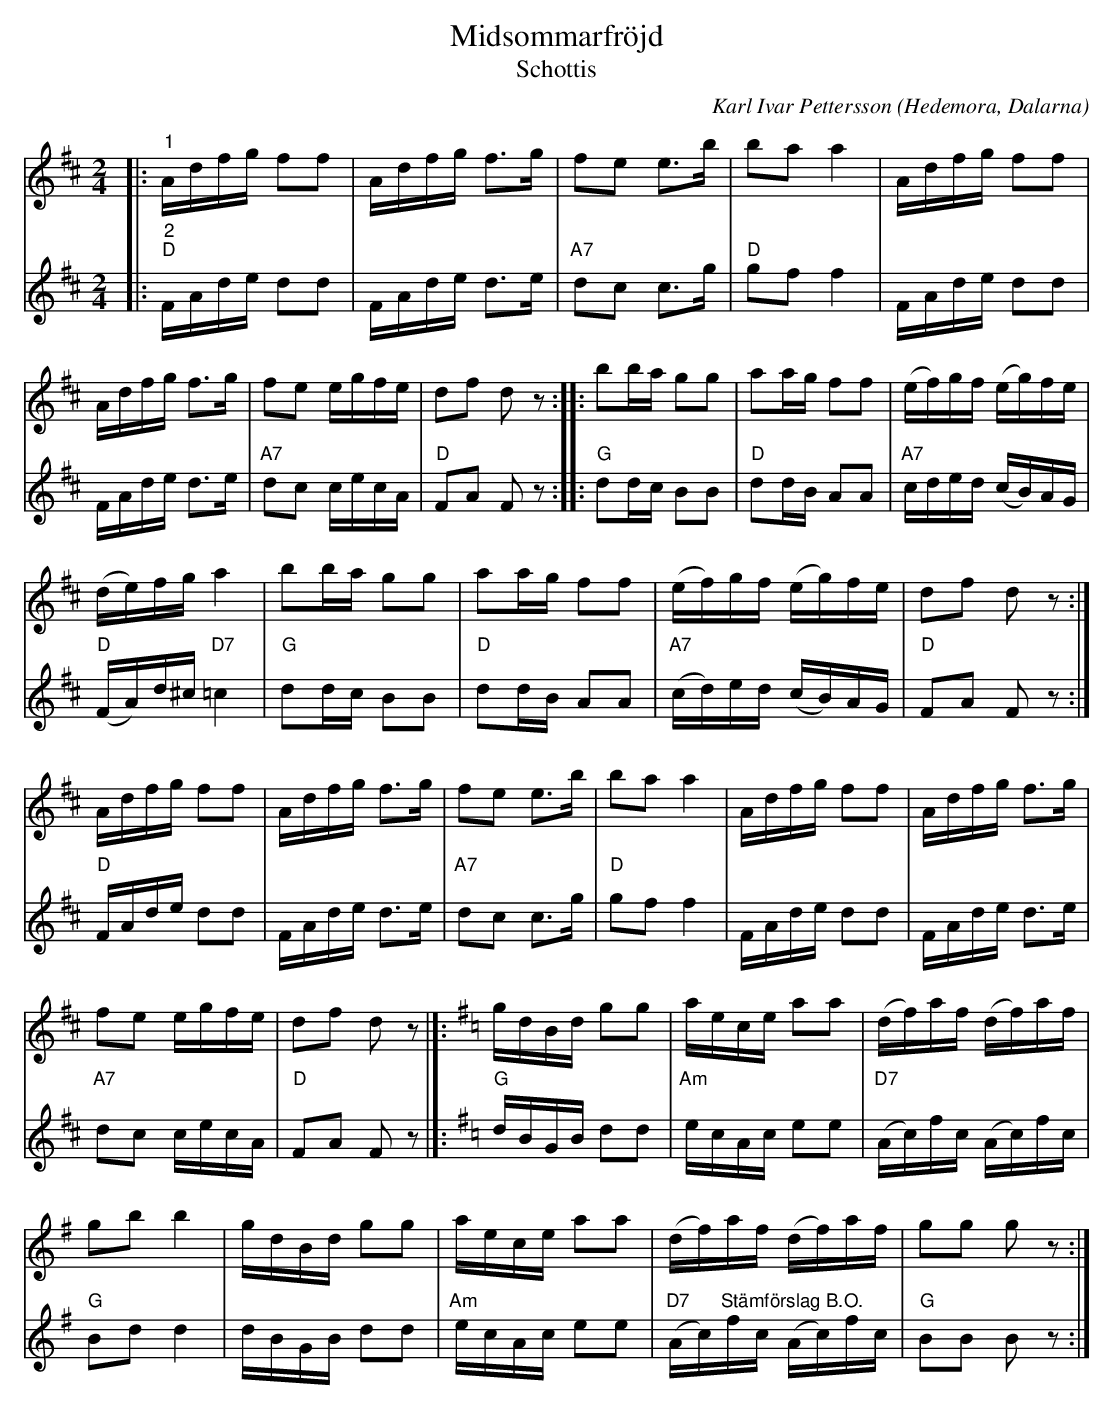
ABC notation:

X:1
T:Midsommarfröjd
T:Schottis
C:Karl Ivar Pettersson
O:Hedemora, Dalarna
L:1/16
M:2/4
K:D
V:1
|:"^1" Adfg f2f2 | Adfg f2>g2 | f2e2 e2>b2 | b2a2 a4 | Adfg f2f2 |
Adfg f2>g2 | f2e2 egfe | d2f2 d2 z2 :: b2ba g2g2 | a2ag f2f2 | (ef)gf (eg)fe |
(de)fg a4 | b2ba g2g2 | a2ag f2f2 | (ef)gf (eg)fe | d2f2 d2 z2 :|
Adfg f2f2 | Adfg f2>g2 | f2e2 e2>b2 | b2a2 a4 | Adfg f2f2 | Adfg f2>g2 |
f2e2 egfe | d2f2 d2 z2 |]:[K:G] gdBd g2g2 | aece a2a2 | (df)af (df)af |
g2b2 b4 | gdBd g2g2 | aece a2a2 | (df)af (df)af | g2g2 g2 z2 :|
V:2
|:"^2""D" FAde d2d2 | FAde d2>e2 |"A7" d2c2 c2>g2 |"D" g2f2 f4 | FAde d2d2 | FAde d2>e2 |
"A7" d2c2 cecA |"D" F2A2 F2 z2 ::"G" d2dc B2B2 |"D" d2dB A2A2 |"A7" cded (cB)AG |
"D" (FA)d^c"D7" =c4 |"G" d2dc B2B2 |"D" d2dB A2A2 |"A7" (cd)ed (cB)AG |"D" F2A2 F2 z2 :|
"D" FAde d2d2 | FAde d2>e2 |"A7" d2c2 c2>g2 |"D" g2f2 f4 | FAde d2d2 | FAde d2>e2 |
"A7" d2c2 cecA |"D" F2A2 F2 z2 |]:[K:G]"G" dBGB d2d2 |"Am" ecAc e2e2 |"D7" (Ac)fc (Ac)fc |
"G" B2d2 d4 | dBGB d2d2 |"Am" ecAc e2e2 |"D7" (Ac)"^Stämförslag B.O."fc (Ac)fc |"G"  B2B2 B2 z2 :|
